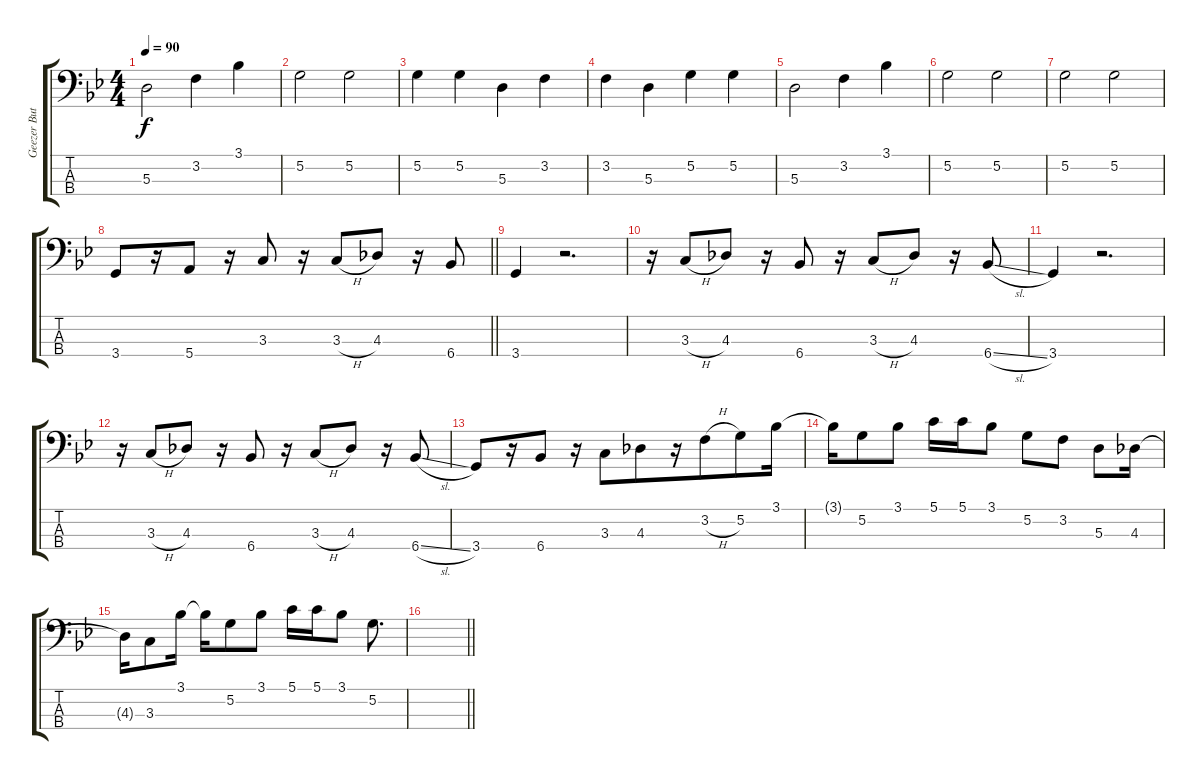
\track ("Geezer Butler" "Geezer But") {instrument electricbasspick}
\staff {score tabs}
\tuning (G2 D2 A1 E1) {hide}
\ts (4 4)
\tempo 90
\clef f4
\ks bb
5.3.2{dy f} 3.2.4 3.1.4 |
5.2.2 5.2.2 |
5.2.4 5.2.4 5.3.4 3.2.4 |
3.2.4 5.3.4 5.2.4 5.2.4 |
5.3.2 3.2.4 3.1.4 |
5.2.2 5.2.2 |
5.2.2 5.2.2 |
\barLineRight lightlight
3.4.8 r.16 5.4.8 r.16 3.3.8 r.16 3.3{h}.8 4.3.8 r.16 6.4.8 |
3.4.4 r.2{d} |
r.16 3.3{h}.8 4.3.8 r.16 6.4.8 r.16 3.3{h}.8 4.3.8 r.16 6.4{sl}.8 |
3.4.4 r.2{d} |
r.16 3.3{h}.8 4.3.8 r.16 6.4.8 r.16 3.3{h}.8 4.3.8 r.16 6.4{sl}.8 |
3.4.8 r.16 6.4.8 r.16 3.3.8{beam merge} 4.3.8 r.16 3.2{h}.8{beam merge} 5.2.8 3.1.16 |
3.1{t}.16 5.2.8 3.1.8 5.1.16 5.1.16 3.1.8 5.2.8 3.2.8 5.3.8 4.3.16 |
4.3{t}.16 3.3.8 3.1.16 3.1{t}.16 5.2.8 3.1.8 5.1.16 5.1.16 3.1.8 5.2.8{d} |
\barLineRight lightlight
